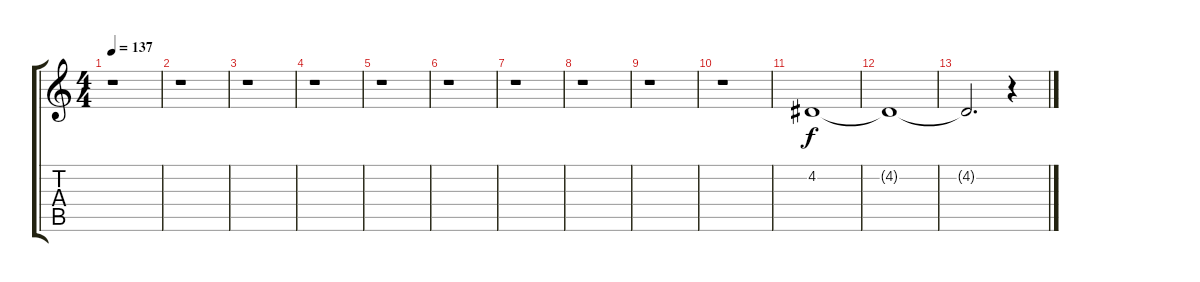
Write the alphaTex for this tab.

\track "" {instrument seashore}
\staff {score tabs}
\tuning (E4 B3 G3 D3 A2 E2) {hide}
\ts (4 4)
\tempo 137
\clef g2
\ks c
r.1{dy f} |
r.1 |
r.1 |
r.1 |
r.1 |
r.1 |
r.1 |
r.1 |
r.1 |
r.1 |
4.2.1{instrument seashore} |
4.2{t}.1 |
4.2{t}.2{d} r.4
